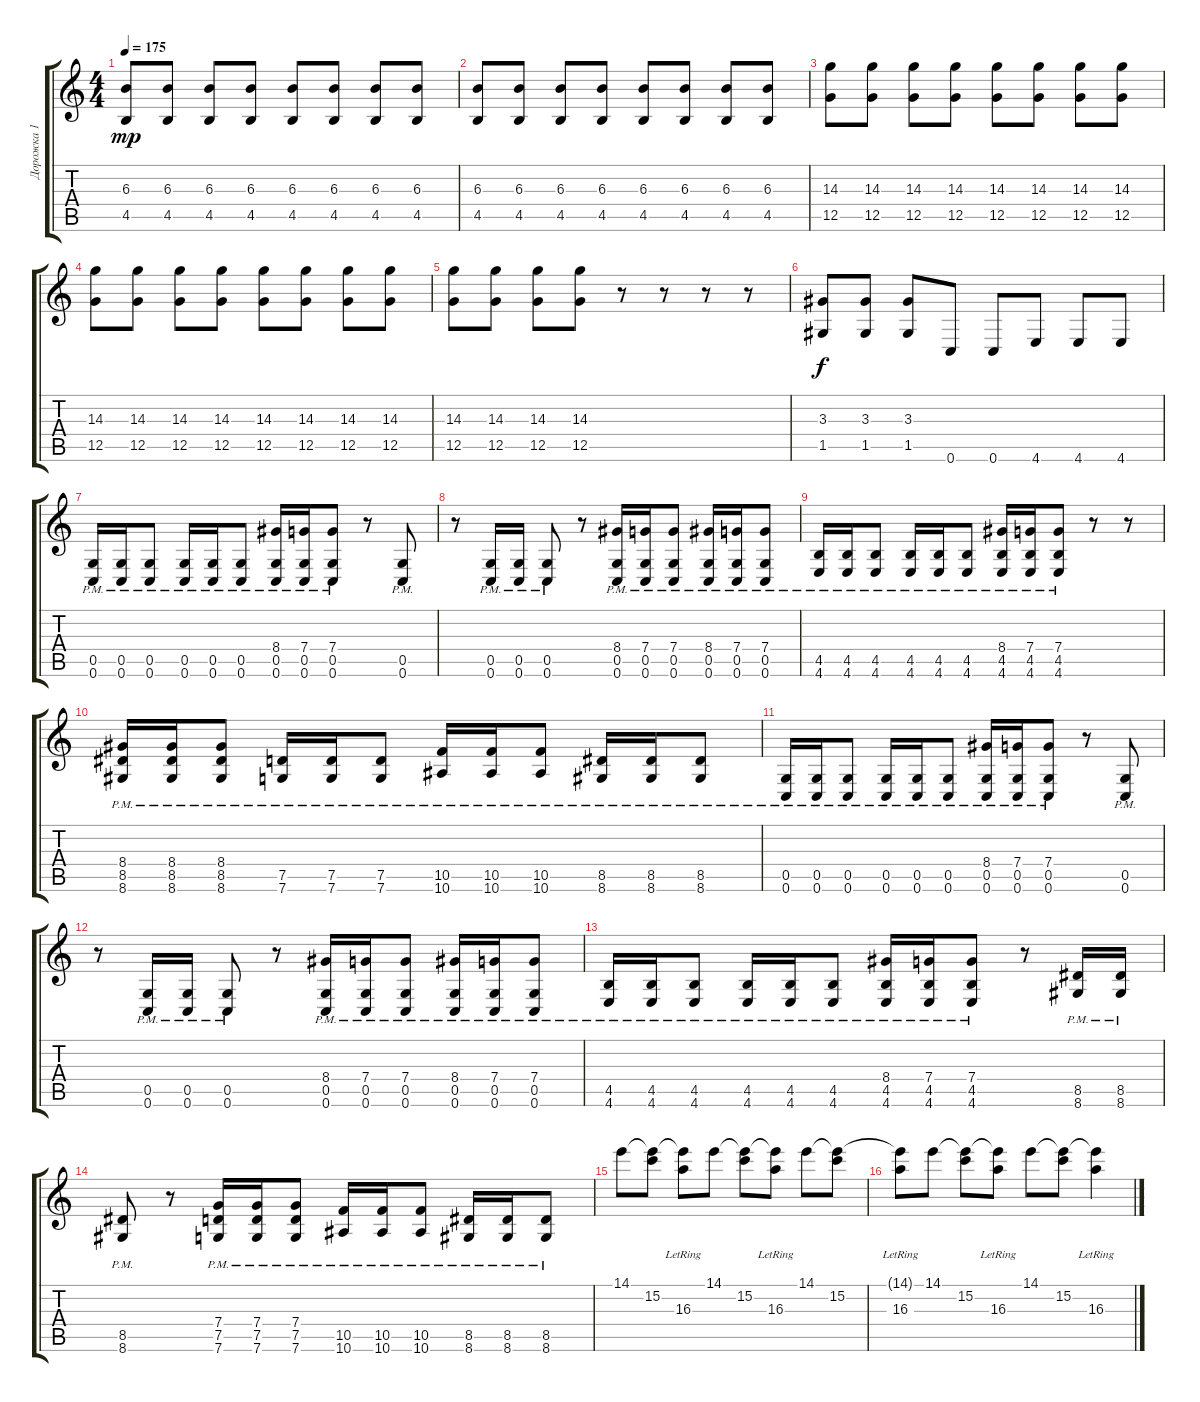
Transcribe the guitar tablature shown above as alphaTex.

\track ("Дорожка 1" "Дорожка 1") {instrument distortionguitar}
\staff {score tabs}
\tuning (D4 A3 F3 C3 G2 C2) {hide}
\ts (4 4)
\tempo 175
\clef g2
\ks c
(6.3 4.5).8{dy mp} (6.3 4.5).8 (6.3 4.5).8 (6.3 4.5).8 (6.3 4.5).8 (6.3 4.5).8 (6.3 4.5).8 (6.3 4.5).8 |
(6.3 4.5).8 (6.3 4.5).8 (6.3 4.5).8 (6.3 4.5).8 (6.3 4.5).8 (6.3 4.5).8 (6.3 4.5).8 (6.3 4.5).8 |
(14.3 12.5).8 (14.3 12.5).8 (14.3 12.5).8 (14.3 12.5).8 (14.3 12.5).8 (14.3 12.5).8 (14.3 12.5).8 (14.3 12.5).8 |
(14.3 12.5).8 (14.3 12.5).8 (14.3 12.5).8 (14.3 12.5).8 (14.3 12.5).8 (14.3 12.5).8 (14.3 12.5).8 (14.3 12.5).8 |
(14.3 12.5).8 (14.3 12.5).8 (14.3 12.5).8 (14.3 12.5).8 r.8 r.8 r.8 r.8 |
(3.3 1.5).8{dy f} (3.3 1.5).8 (3.3 1.5).8 0.6.8 0.6.8 4.6.8 4.6.8 4.6.8 |
(0.5{pm} 0.6{pm}).16 (0.5{pm} 0.6{pm}).16 (0.5{pm} 0.6{pm}).8 (0.5{pm} 0.6{pm}).16 (0.5{pm} 0.6{pm}).16 (0.5{pm} 0.6{pm}).8 (8.4{pm} 0.5{pm} 0.6{pm}).16 (7.4{pm} 0.5{pm} 0.6{pm}).16 (7.4{pm} 0.5{pm} 0.6{pm}).8 r.8 (0.5{pm} 0.6{pm}).8 |
r.8 (0.5{pm} 0.6{pm}).16 (0.5{pm} 0.6{pm}).16 (0.5{pm} 0.6{pm}).8 r.8 (8.4{pm} 0.5{pm} 0.6{pm}).16 (7.4{pm} 0.5{pm} 0.6{pm}).16 (7.4{pm} 0.5{pm} 0.6{pm}).8 (8.4{pm} 0.5{pm} 0.6{pm}).16 (7.4{pm} 0.5{pm} 0.6{pm}).16 (7.4{pm} 0.5{pm} 0.6{pm}).8 |
(4.5{pm} 4.6{pm}).16 (4.5{pm} 4.6{pm}).16 (4.5{pm} 4.6{pm}).8 (4.5{pm} 4.6{pm}).16 (4.5{pm} 4.6{pm}).16 (4.5{pm} 4.6{pm}).8 (8.4{pm} 4.5{pm} 4.6{pm}).16 (7.4{pm} 4.5{pm} 4.6{pm}).16 (7.4{pm} 4.5{pm} 4.6{pm}).8 r.8 r.8 |
(8.4{pm} 8.5{pm} 8.6{pm}).16 (8.4{pm} 8.5{pm} 8.6{pm}).16 (8.4{pm} 8.5{pm} 8.6{pm}).8 (7.5{pm} 7.6{pm}).16 (7.5{pm} 7.6{pm}).16 (7.5{pm} 7.6{pm}).8 (10.5{pm} 10.6{pm}).16 (10.5{pm} 10.6{pm}).16 (10.5{pm} 10.6{pm}).8 (8.5{pm} 8.6{pm}).16 (8.5{pm} 8.6{pm}).16 (8.5{pm} 8.6{pm}).8 |
(0.5{pm} 0.6{pm}).16 (0.5{pm} 0.6{pm}).16 (0.5{pm} 0.6{pm}).8 (0.5{pm} 0.6{pm}).16 (0.5{pm} 0.6{pm}).16 (0.5{pm} 0.6{pm}).8 (8.4{pm} 0.5{pm} 0.6{pm}).16 (7.4{pm} 0.5{pm} 0.6{pm}).16 (7.4{pm} 0.5{pm} 0.6{pm}).8 r.8 (0.5{pm} 0.6{pm}).8 |
r.8 (0.5{pm} 0.6{pm}).16 (0.5{pm} 0.6{pm}).16 (0.5{pm} 0.6{pm}).8 r.8 (8.4{pm} 0.5{pm} 0.6{pm}).16 (7.4{pm} 0.5{pm} 0.6{pm}).16 (7.4{pm} 0.5{pm} 0.6{pm}).8 (8.4{pm} 0.5{pm} 0.6{pm}).16 (7.4{pm} 0.5{pm} 0.6{pm}).16 (7.4{pm} 0.5{pm} 0.6{pm}).8 |
(4.5{pm} 4.6{pm}).16 (4.5{pm} 4.6{pm}).16 (4.5{pm} 4.6{pm}).8 (4.5{pm} 4.6{pm}).16 (4.5{pm} 4.6{pm}).16 (4.5{pm} 4.6{pm}).8 (8.4{pm} 4.5{pm} 4.6{pm}).16 (7.4{pm} 4.5{pm} 4.6{pm}).16 (7.4{pm} 4.5{pm} 4.6{pm}).8 r.8 (8.5{pm} 8.6{pm}).16 (8.5{pm} 8.6{pm}).16 |
(8.5{pm} 8.6{pm}).8 r.8 (7.4{pm} 7.5{pm} 7.6{pm}).16 (7.4{pm} 7.5{pm} 7.6{pm}).16 (7.4{pm} 7.5{pm} 7.6{pm}).8 (10.5{pm} 10.6{pm}).16 (10.5{pm} 10.6{pm}).16 (10.5{pm} 10.6{pm}).8 (8.5{pm} 8.6{pm}).16 (8.5{pm} 8.6{pm}).16 (8.5{pm} 8.6{pm}).8 |
14.1.8 (14.1{t} 15.2).8 (14.1{t} 16.3{lr}).8 14.1.8 (14.1{t} 15.2).8 (14.1{t} 16.3{lr}).8 14.1.8 (14.1{t} 15.2).8 |
(14.1{t} 16.3{lr}).8 14.1.8 (14.1{t} 15.2).8 (14.1{t} 16.3{lr}).8 14.1.8 (14.1{t} 15.2).8 (14.1{t} 16.3{lr}).4
